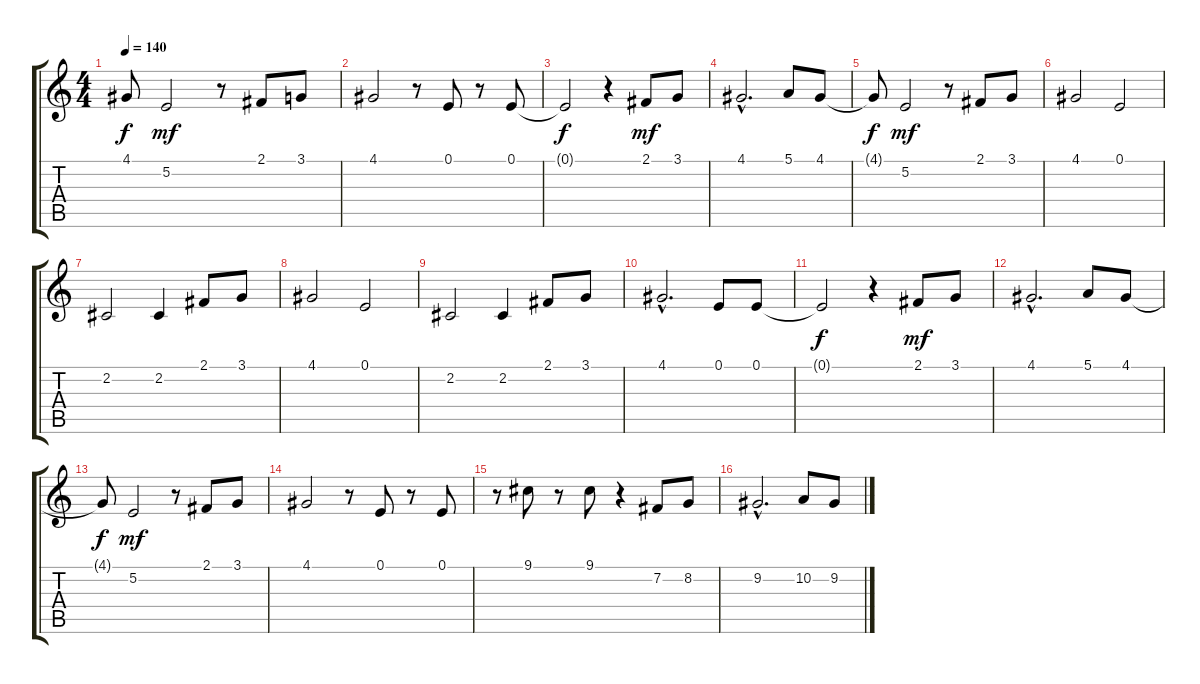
\track "" {instrument clavinet}
\staff {score tabs}
\tuning (E4 B3 G3 D3 A2 E2) {hide}
\ts (4 4)
\tempo 140
\clef g2
\ks c
4.1{t}.8{dy f} 5.2.2{dy mf} r.8 2.1.8 3.1.8 |
4.1.2 r.8 0.1.8 r.8 0.1.8 |
0.1{t}.2{dy f} r.4 2.1.8{dy mf} 3.1.8 |
4.1{hac}.2{d} 5.1.8 4.1.8 |
4.1{t}.8{dy f} 5.2.2{dy mf} r.8 2.1.8 3.1.8 |
4.1.2 0.1.2 |
2.2.2 2.2.4 2.1.8 3.1.8 |
4.1.2 0.1.2 |
2.2.2 2.2.4 2.1.8 3.1.8 |
4.1{hac}.2{d} 0.1.8 0.1.8 |
0.1{t}.2{dy f} r.4 2.1.8{dy mf} 3.1.8 |
4.1{hac}.2{d} 5.1.8 4.1.8 |
4.1{t}.8{dy f} 5.2.2{dy mf} r.8 2.1.8 3.1.8 |
4.1.2{volume 14} r.8 0.1.8{volume 14} r.8 0.1.8 |
r.8 9.1.8{volume 12} r.8 9.1.8 r.4 7.2.8 8.2.8 |
9.2{hac}.2{d volume 10} 10.2.8 9.2.8
